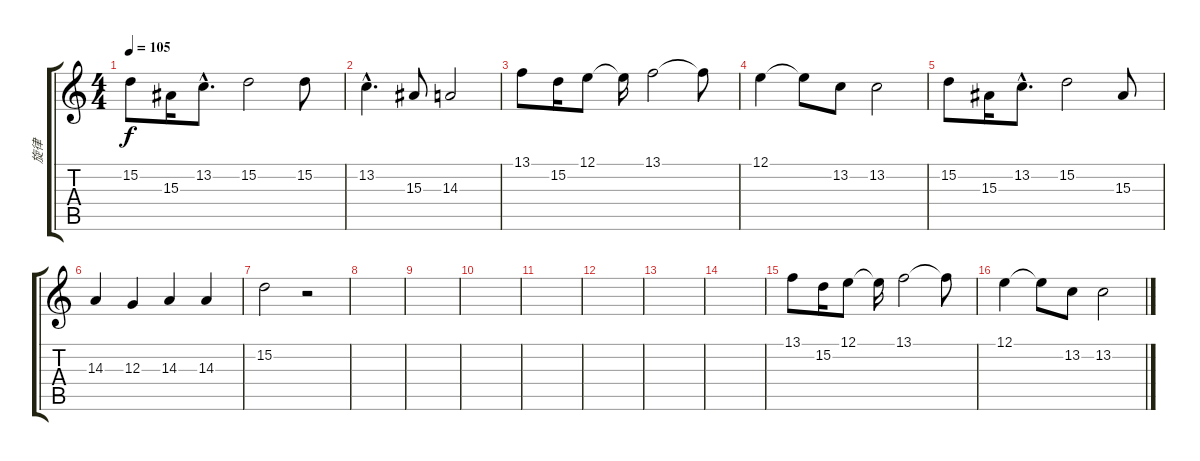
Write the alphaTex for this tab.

\track ("旋律" "旋律") {instrument panflute}
\staff {score tabs}
\tuning (E4 B3 G3 D3 A2 E2) {hide}
\ts (4 4)
\tempo 105
\clef g2
\ks c
15.2.8{dy f} 15.3.16 13.2{hac}.8{d} 15.2.2 15.2.8 |
13.2{hac}.4{d} 15.3.8 14.3.2 |
13.1.8 15.2.16 12.1.8 12.1{t}.16 13.1.2 13.1{t}.8 |
12.1.4 12.1{t}.8 13.2.8 13.2.2 |
15.2.8 15.3.16 13.2{hac}.8{d} 15.2.2 15.3.8 |
14.3.4 12.3.4 14.3.4 14.3.4 |
15.2.2 r.2 |
|
|
|
\section ("" "")
|
|
|
|
13.1.8 15.2.16 12.1.8 12.1{t}.16 13.1.2 13.1{t}.8 |
12.1.4 12.1{t}.8 13.2.8 13.2.2
